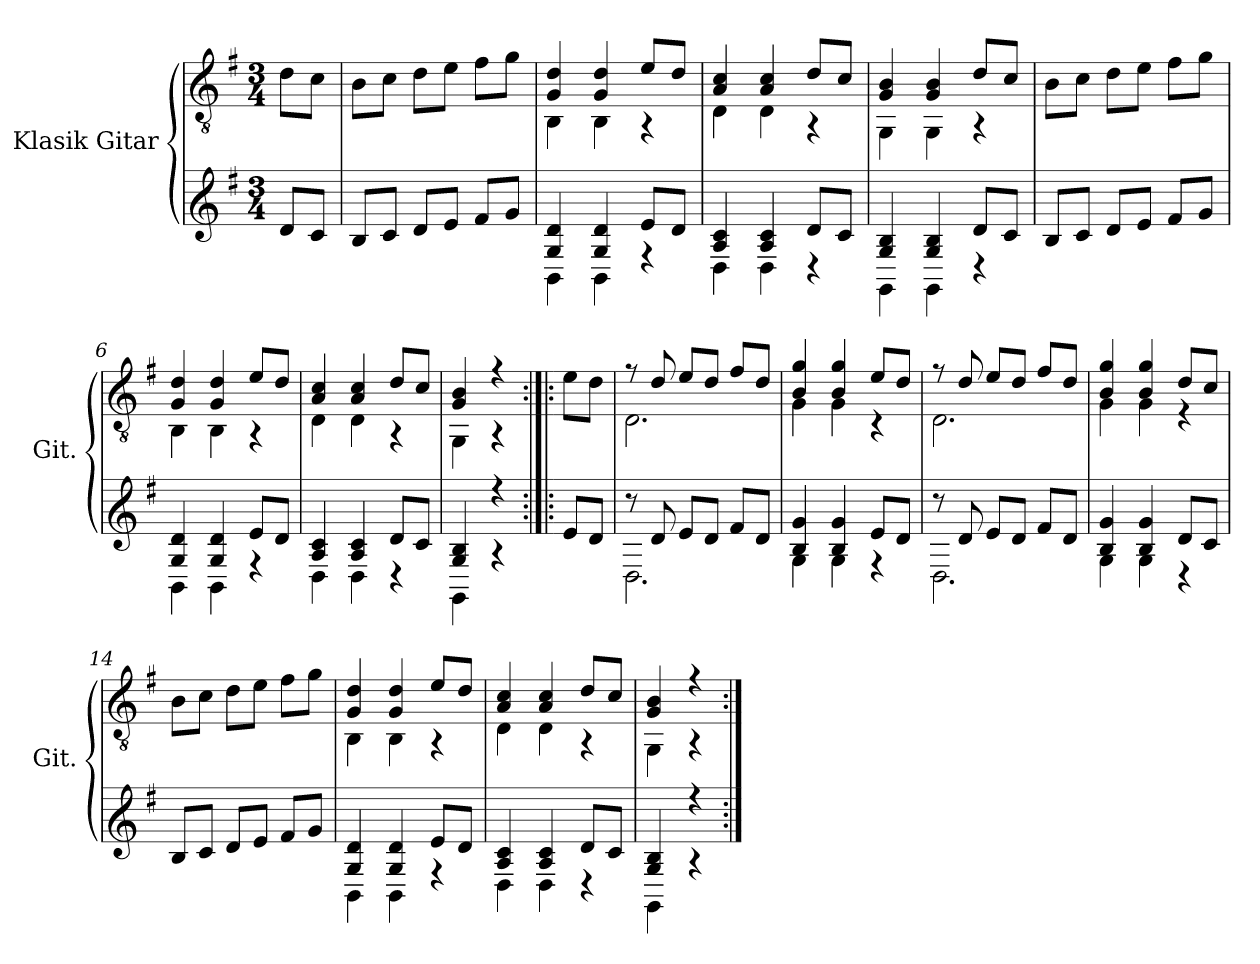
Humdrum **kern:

**kern	**kern
*part1	*part1
*staff2	*staff1
*I"Klasik Gitar	*
*I'Git.	*
*stria6	*
*	*clefGv2
*k[f#]	*k[f#]
*M3/4	*M3/4
=	=
8dL	8d\L
8cJ	8c\J
=1	=1
8BL	8B\L
8cJ	8c\J
8dL	8d\L
8eJ	8e\J
8f#L	8f#\L
8gJ	8g\J
=2	=2
*^	*^
4G 4d	4BB	4G/ 4d/	4BB\
4G 4d	4BB	4G/ 4d/	4BB\
8eL	4r	8e/L	4r
8dJ	.	8d/J	.
=3	=3	=3	=3
4A 4c	4D	4A/ 4c/	4D\
4A 4c	4D	4A/ 4c/	4D\
8dL	4r	8d/L	4r
8cJ	.	8c/J	.
=4	=4	=4	=4
4G 4B	4GG	4G/ 4B/	4GG\
4G 4B	4GG	4G/ 4B/	4GG\
8dL	4r	8d/L	4r
8cJ	.	8c/J	.
*v	*v	*	*
*	*v	*v
!!LO:LB:g=z
=5	=5
8BL	8B\L
8cJ	8c\J
8dL	8d\L
8eJ	8e\J
8f#L	8f#\L
8gJ	8g\J
=6	=6
*^	*^
4G 4d	4BB	4G/ 4d/	4BB\
4G 4d	4BB	4G/ 4d/	4BB\
8eL	4r	8e/L	4r
8dJ	.	8d/J	.
=7	=7	=7	=7
4A 4c	4D	4A/ 4c/	4D\
4A 4c	4D	4A/ 4c/	4D\
8dL	4r	8d/L	4r
8cJ	.	8c/J	.
=8	=8	=8	=8
4G 4B	4GG	4G/ 4B/	4GG\
4r	4r	4r	4r
*v	*v	*	*
*	*v	*v
!!LO:LB:g=z
=9:|!|:	=9:|!|:
8eL	8e\L
8dJ	8d\J
=10	=10
*^	*^
8r	2.D	8r	2.D\
8d	.	8d/	.
8eL	.	8e/L	.
8dJ	.	8d/J	.
8f#L	.	8f#/L	.
8dJ	.	8d/J	.
=11	=11	=11	=11
4B 4g	4G	4B/ 4g/	4G\
4B 4g	4G	4B/ 4g/	4G\
8eL	4r	8e/L	4r
8dJ	.	8d/J	.
=12	=12	=12	=12
8r	2.D	8r	2.D\
8d	.	8d/	.
8eL	.	8e/L	.
8dJ	.	8d/J	.
8f#L	.	8f#/L	.
8dJ	.	8d/J	.
=13	=13	=13	=13
4B 4g	4G	4B/ 4g/	4G\
4B 4g	4G	4B/ 4g/	4G\
8dL	4r	8d/L	4r
8cJ	.	8c/J	.
*v	*v	*	*
*	*v	*v
!!LO:LB:g=z
=14	=14
8BL	8B\L
8cJ	8c\J
8dL	8d\L
8eJ	8e\J
8f#L	8f#\L
8gJ	8g\J
=15	=15
*^	*^
4G 4d	4BB	4G/ 4d/	4BB\
4G 4d	4BB	4G/ 4d/	4BB\
8eL	4r	8e/L	4r
8dJ	.	8d/J	.
=16	=16	=16	=16
4A 4c	4D	4A/ 4c/	4D\
4A 4c	4D	4A/ 4c/	4D\
8dL	4r	8d/L	4r
8cJ	.	8c/J	.
=17	=17	=17	=17
4G 4B	4GG	4G/ 4B/	4GG\
4r	4r	4r	4r
*v	*v	*	*
*	*v	*v
=:|!	=:|!
*-	*-
